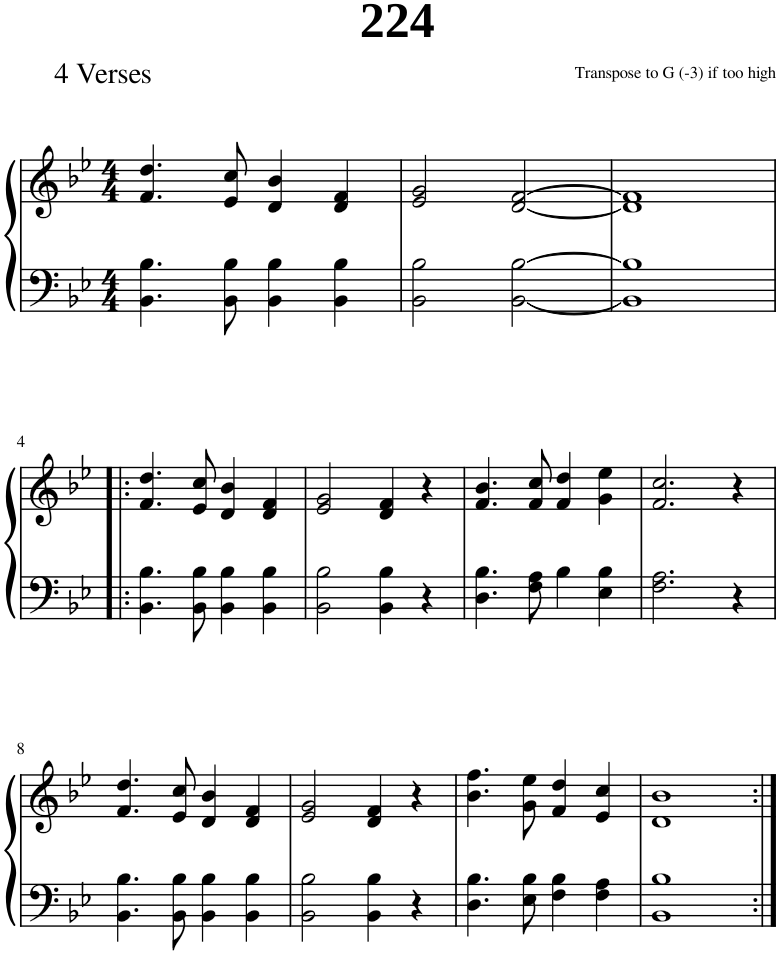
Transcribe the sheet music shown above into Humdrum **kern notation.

**kern	**kern
*part1	*part1
*staff2	*staff1
*I"Piano	*
*I'Pno.	*
*clefF4	*clefG2
*k[b-e-]	*k[b-e-]
*M4/4	*M4/4
=1	=1
4.BB-\ 4.B-\	4.f/ 4.dd/
8BB-\ 8B-\	8e-/ 8cc/
4BB-\ 4B-\	4d/ 4b-/
4BB-\ 4B-\	4d/ 4f/
=2	=2
2BB-\ 2B-\	2e-/ 2g/
[2BB-\ [2B-\	[2d/ [2f/
=3	=3
1BB-] 1B-]	1d] 1f]
!!LO:LB:g=z
=4!|:	=4!|:
4.BB-\ 4.B-\	4.f/ 4.dd/
8BB-\ 8B-\	8e-/ 8cc/
4BB-\ 4B-\	4d/ 4b-/
4BB-\ 4B-\	4d/ 4f/
=5	=5
2BB-\ 2B-\	2e-/ 2g/
4BB-\ 4B-\	4d/ 4f/
4r	4r
=6	=6
4.D\ 4.B-\	4.f/ 4.b-/
8F\ 8A\	8f/ 8cc/
4B-\	4f/ 4dd/
4E-\ 4B-\	4g\ 4ee-\
=7	=7
2.F\ 2.A\	2.f/ 2.cc/
4r	4r
!!LO:LB:g=z
=8	=8
4.BB-\ 4.B-\	4.f/ 4.dd/
8BB-\ 8B-\	8e-/ 8cc/
4BB-\ 4B-\	4d/ 4b-/
4BB-\ 4B-\	4d/ 4f/
=9	=9
2BB-\ 2B-\	2e-/ 2g/
4BB-\ 4B-\	4d/ 4f/
4r	4r
=10	=10
4.D\ 4.B-\	4.b-\ 4.ff\
8E-\ 8B-\	8g\ 8ee-\
4F\ 4B-\	4f/ 4dd/
4F\ 4A\	4e-/ 4cc/
=11	=11
1BB- 1B-	1d 1b-
=:|!	=:|!
*-	*-
